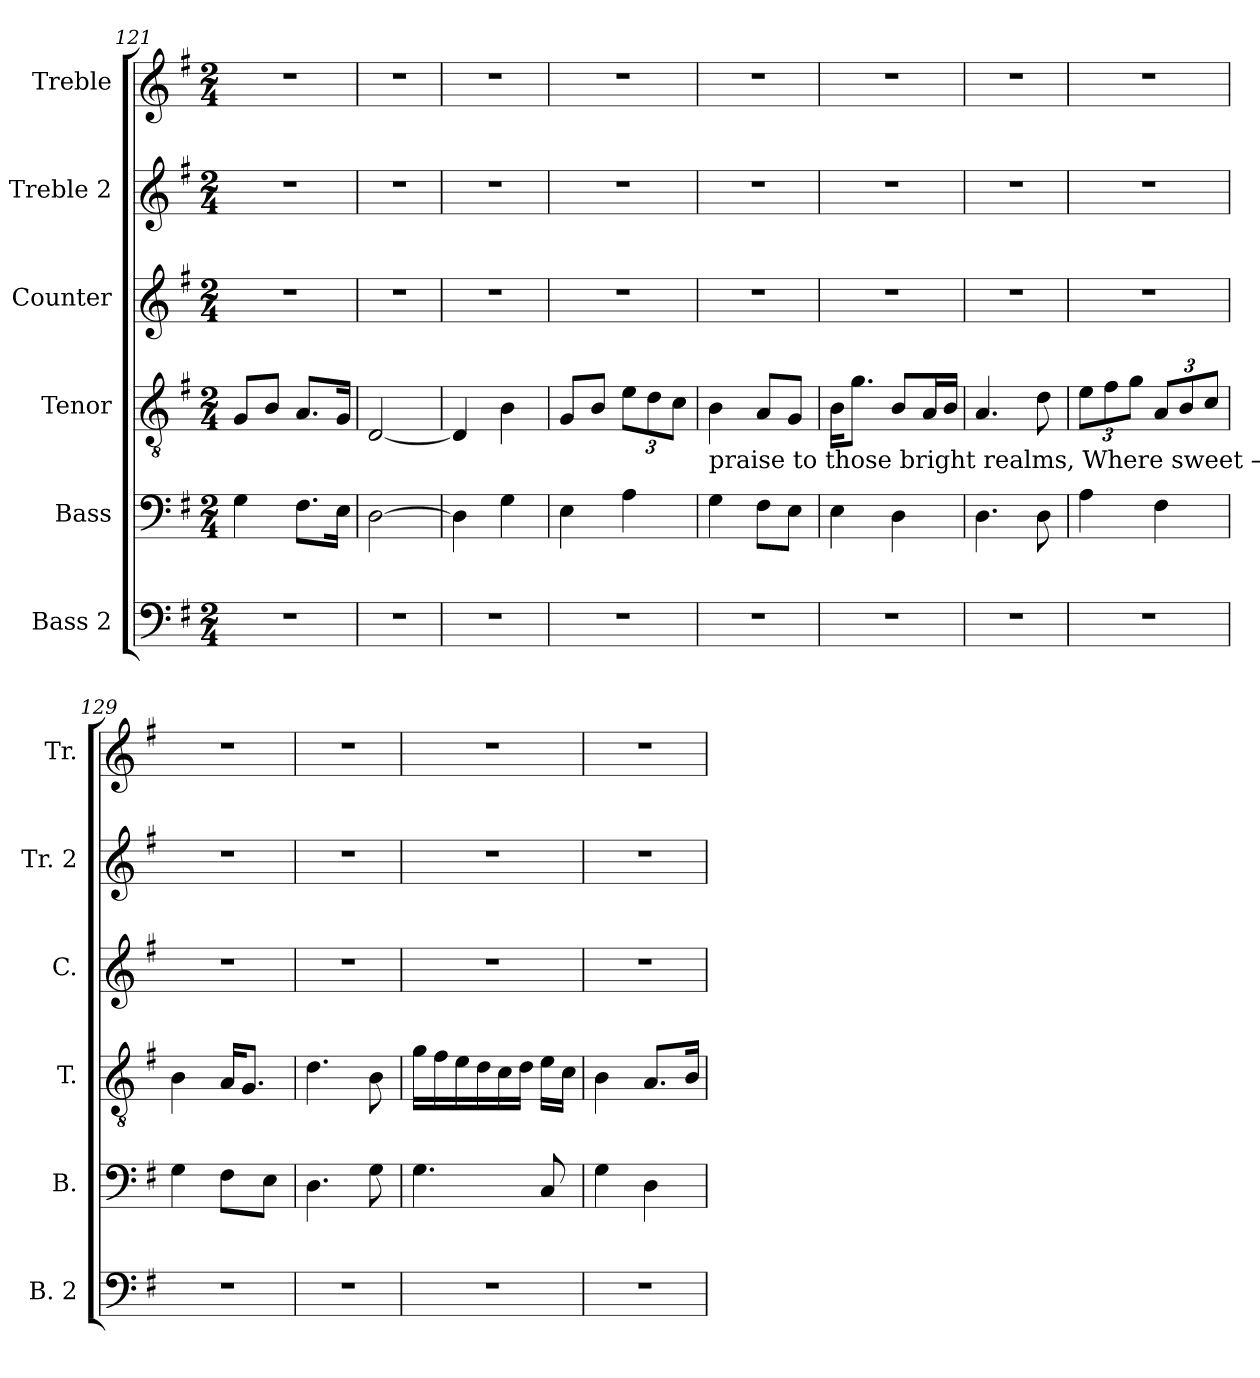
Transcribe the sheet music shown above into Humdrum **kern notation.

**kern	**kern	**kern	**kern	**kern	**kern
*part6	*part5	*part4	*part3	*part2	*part1
*staff6	*staff5	*staff4	*staff3	*staff2	*staff1
*I"Bass 2	*I"Bass	*I"Tenor	*I"Counter	*I"Treble 2	*I"Treble
*I'B. 2	*I'B.	*I'T.	*I'C.	*I'Tr. 2	*I'Tr.
*clefF4	*clefF4	*clefGv2	*clefG2	*clefG2	*clefG2
*k[f#]	*k[f#]	*k[f#]	*k[f#]	*k[f#]	*k[f#]
*M2/4	*M2/4	*M2/4	*M2/4	*M2/4	*M2/4
=121	=121	=121	=121	=121	=121
2r	4G\	8G/L	2r	2r	2r
.	.	8B/J	.	.	.
.	8.F#\L	8.A/L	.	.	.
.	16E\Jk	16G/Jk	.	.	.
=122	=122	=122	=122	=122	=122
2r	[2D\	[2D/	2r	2r	2r
=123	=123	=123	=123	=123	=123
2r	4D\]	4D/]	2r	2r	2r
.	4G\	4B\	.	.	.
=124	=124	=124	=124	=124	=124
2r	4E\	8G/L	2r	2r	2r
.	.	8B/J	.	.	.
*	*	*Xbrackettup	*	*	*
.	4A\	12e\L	.	.	.
.	.	12d\	.	.	.
.	.	12c\J	.	.	.
!!LO:LB:g=z
=125	=125	=125	=125	=125	=125
!	!	!LO:TX:b:t=praise to     those   bright   realms, Where sweet  – ly           an – thems flow, Where sweet       –        ly         an  – thems  flow.	!	!	!
2r	4G\	4B\	2r	2r	2r
.	8F#\L	8A/L	.	.	.
.	8E\J	8G/J	.	.	.
=126	=126	=126	=126	=126	=126
2r	4E\	16B\KL	2r	2r	2r
.	.	8.g\J	.	.	.
.	4D\	8B/L	.	.	.
.	.	16A/L	.	.	.
.	.	16B/JJ	.	.	.
=127	=127	=127	=127	=127	=127
2r	4.D\	4.A/	2r	2r	2r
.	8D\	8d\	.	.	.
=128	=128	=128	=128	=128	=128
2r	4A\	12e\L	2r	2r	2r
.	.	12f#\	.	.	.
.	.	12g\J	.	.	.
.	4F#\	12A/L	.	.	.
.	.	12B/	.	.	.
.	.	12c/J	.	.	.
=129	=129	=129	=129	=129	=129
2r	4G\	4B\	2r	2r	2r
.	8F#\L	16A/KL	.	.	.
.	.	8.G/J	.	.	.
.	8E\J	.	.	.	.
=130	=130	=130	=130	=130	=130
2r	4.D\	4.d\	2r	2r	2r
.	8G\	8B\	.	.	.
=131	=131	=131	=131	=131	=131
2r	4.G\	16g\LL	2r	2r	2r
.	.	16f#\	.	.	.
.	.	16e\	.	.	.
.	.	16d\	.	.	.
.	.	16c\	.	.	.
.	.	16d\JJ	.	.	.
.	8C/	16e\LL	.	.	.
.	.	16c\JJ	.	.	.
=132	=132	=132	=132	=132	=132
2r	4G\	4B\	2r	2r	2r
.	4D\	8.A/L	.	.	.
.	.	16B/Jk	.	.	.
=	=	=	=	=	=
*-	*-	*-	*-	*-	*-
